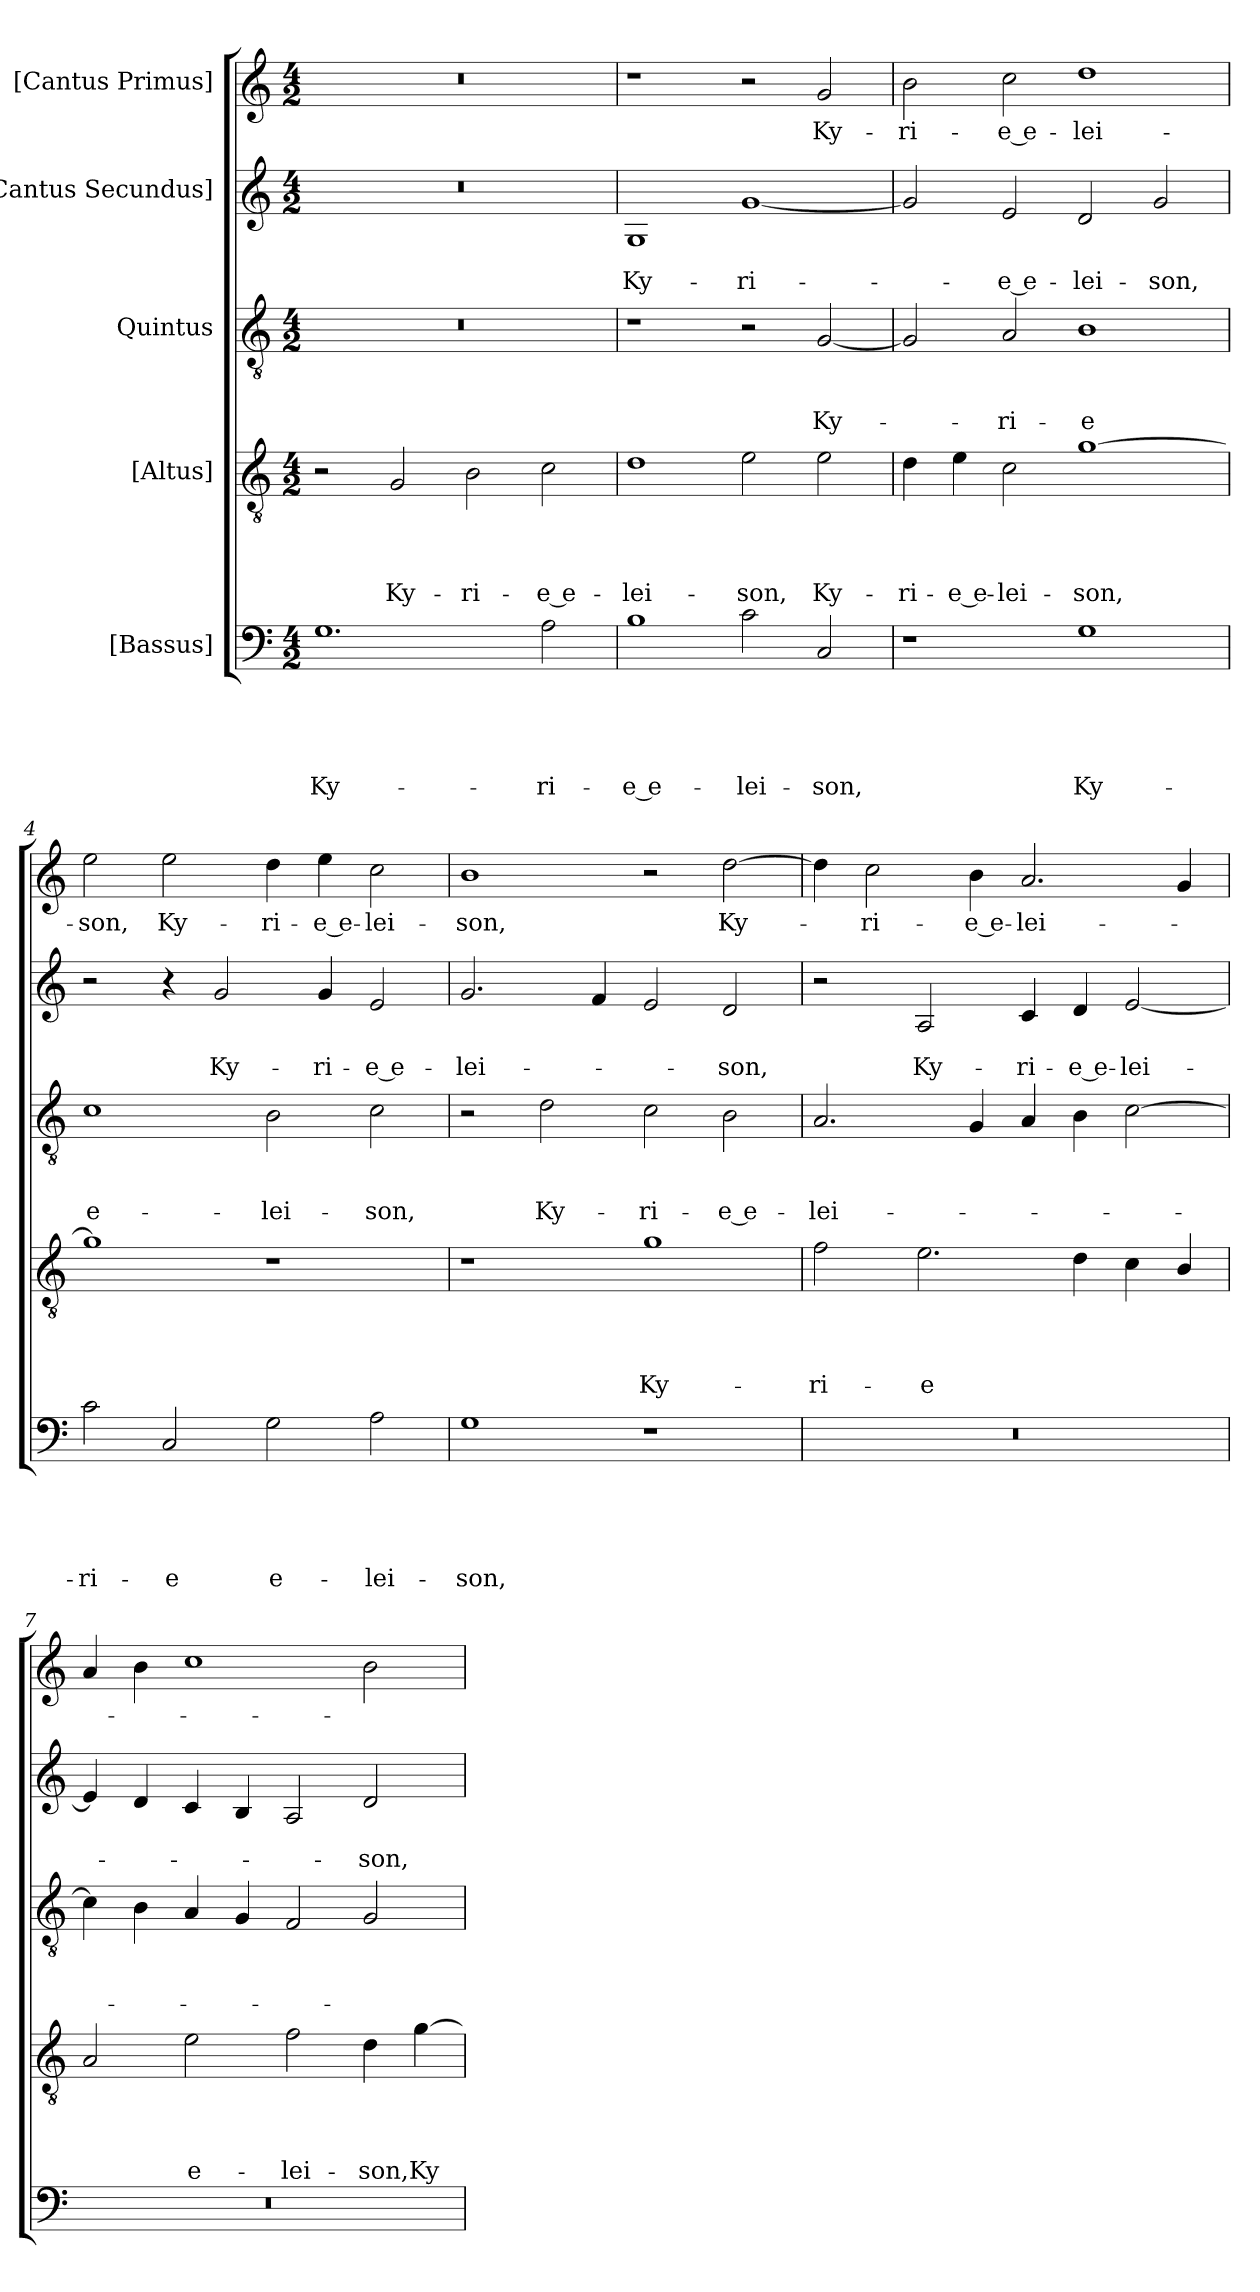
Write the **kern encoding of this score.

**kern	**text	**text	**text	**text	**text	**kern	**text	**text	**text	**text	**kern	**text	**text	**text	**kern	**text	**text	**kern	**text
*part5	*part5	*part5	*part5	*part5	*part5	*part4	*part4	*part4	*part4	*part4	*part3	*part3	*part3	*part3	*part2	*part2	*part2	*part1	*part1
*staff5	*staff5	*staff5	*staff5	*staff5	*staff5	*staff4	*staff4	*staff4	*staff4	*staff4	*staff3	*staff3	*staff3	*staff3	*staff2	*staff2	*staff2	*staff1	*staff1
*I"[Bassus]	*	*	*	*	*	*I"[Altus]	*	*	*	*	*I"Quintus	*	*	*	*I"[Cantus Secundus]	*	*	*I"[Cantus Primus]	*
*clefF4	*	*	*	*	*	*clefGv2	*	*	*	*	*clefGv2	*	*	*	*clefG2	*	*	*clefG2	*
*k[]	*	*	*	*	*	*k[]	*	*	*	*	*k[]	*	*	*	*k[]	*	*	*k[]	*
*M4/2	*	*	*	*	*	*M4/2	*	*	*	*	*M4/2	*	*	*	*M4/2	*	*	*M4/2	*
=1	=1	=1	=1	=1	=1	=1	=1	=1	=1	=1	=1	=1	=1	=1	=1	=1	=1	=1	=1
1.G\	.	.	.	.	Ky-	2r	.	.	.	.	0r	.	.	.	0r	.	.	0r	.
.	.	.	.	.	.	2G/	.	.	.	Ky-	.	.	.	.	.	.	.	.	.
.	.	.	.	.	.	2B\	.	.	.	-ri-	.	.	.	.	.	.	.	.	.
2A\	.	.	.	.	-ri-	2c\	.	.	.	-e e-	.	.	.	.	.	.	.	.	.
=2	=2	=2	=2	=2	=2	=2	=2	=2	=2	=2	=2	=2	=2	=2	=2	=2	=2	=2	=2
1B\	.	.	.	.	-e e-	1d/	.	.	.	-lei-	1r	.	.	.	1G/	.	Ky-	1r	.
2c\	.	.	.	.	-lei-	2e\	.	.	.	-son,	2r	.	.	.	[1g/	.	-ri-	2r	.
2C/	.	.	.	.	-son,	2e\	.	.	.	Ky-	[2G/	.	.	Ky-	.	.	.	2g/	Ky-
=3	=3	=3	=3	=3	=3	=3	=3	=3	=3	=3	=3	=3	=3	=3	=3	=3	=3	=3	=3
1r	.	.	.	.	.	4d\	.	.	.	-ri-	2G/]	.	.	.	2g/]	.	.	2b\	-ri-
.	.	.	.	.	.	4e\	.	.	.	-e e-	.	.	.	.	.	.	.	.	.
.	.	.	.	.	.	2c\	.	.	.	-lei-	2A/	.	.	-ri-	2e/	.	-e e-	2cc\	-e e-
1G\	.	.	.	.	Ky-	[1g\	.	.	.	-son,	1B\	.	.	-e	2d/	.	-lei-	1dd\	-lei-
.	.	.	.	.	.	.	.	.	.	.	.	.	.	.	2g/	.	-son,	.	.
=4	=4	=4	=4	=4	=4	=4	=4	=4	=4	=4	=4	=4	=4	=4	=4	=4	=4	=4	=4
2c\	.	.	.	.	-ri-	1g\]	.	.	.	.	1c\	.	.	e-	2r	.	.	2ee\	-son,
2C/	.	.	.	.	-e	.	.	.	.	.	.	.	.	.	4r	.	.	2ee\	Ky-
.	.	.	.	.	.	.	.	.	.	.	.	.	.	.	2g/	.	Ky-	.	.
2G\	.	.	.	.	e-	1r	.	.	.	.	2B\	.	.	-lei-	.	.	.	4dd\	-ri-
.	.	.	.	.	.	.	.	.	.	.	.	.	.	.	4g/	.	-ri-	4ee\	-e e-
2A\	.	.	.	.	-lei-	.	.	.	.	.	2c\	.	.	-son,	2e/	.	-e e-	2cc\	-lei-
=5	=5	=5	=5	=5	=5	=5	=5	=5	=5	=5	=5	=5	=5	=5	=5	=5	=5	=5	=5
1G\	.	.	.	.	-son,	1r	.	.	.	.	2r	.	.	.	2.g/	.	-lei-	1b\	-son,
.	.	.	.	.	.	.	.	.	.	.	2d\	.	.	Ky-	.	.	.	.	.
.	.	.	.	.	.	.	.	.	.	.	.	.	.	.	4f/	.	.	.	.
1r	.	.	.	.	.	1g/	.	.	.	Ky-	2c\	.	.	-ri-	2e/	.	.	2r	.
.	.	.	.	.	.	.	.	.	.	.	2B\	.	.	-e e-	2d/	.	-son,	[2dd\	Ky-
=6	=6	=6	=6	=6	=6	=6	=6	=6	=6	=6	=6	=6	=6	=6	=6	=6	=6	=6	=6
0r	.	.	.	.	.	2f\	.	.	.	-ri-	2.A/	.	.	-lei-	2r	.	.	4dd\]	.
.	.	.	.	.	.	.	.	.	.	.	.	.	.	.	.	.	.	2cc\	-ri-
.	.	.	.	.	.	2.e\	.	.	.	-e	.	.	.	.	2A/	.	Ky-	.	.
.	.	.	.	.	.	.	.	.	.	.	4G/	.	.	.	.	.	.	4b\	-e e-
.	.	.	.	.	.	.	.	.	.	.	4A/	.	.	.	4c/	.	-ri-	2.a/	-lei-
.	.	.	.	.	.	4d\	.	.	.	.	4B\	.	.	.	4d/	.	-e e-	.	.
.	.	.	.	.	.	4c\	.	.	.	.	[2c\	.	.	.	[2e/	.	-lei-	.	.
.	.	.	.	.	.	4B/	.	.	.	.	.	.	.	.	.	.	.	4g/	.
=7	=7	=7	=7	=7	=7	=7	=7	=7	=7	=7	=7	=7	=7	=7	=7	=7	=7	=7	=7
0r	.	.	.	.	.	2A/	.	.	.	.	4c\]	.	.	.	4e/]	.	.	4a/	.
.	.	.	.	.	.	.	.	.	.	.	4B\	.	.	.	4d/	.	.	4b\	.
.	.	.	.	.	.	2e\	.	.	.	e-	4A/	.	.	.	4c/	.	.	1cc\	.
.	.	.	.	.	.	.	.	.	.	.	4G/	.	.	.	4B/	.	.	.	.
.	.	.	.	.	.	2f\	.	.	.	-lei-	2F/	.	.	.	2A/	.	.	.	.
.	.	.	.	.	.	4d\	.	.	.	-son,	2G/	.	.	.	2d/	.	-son,	2b\	.
.	.	.	.	.	.	[4g\	.	.	.	Ky-	.	.	.	.	.	.	.	.	.
=	=	=	=	=	=	=	=	=	=	=	=	=	=	=	=	=	=	=	=
*-	*-	*-	*-	*-	*-	*-	*-	*-	*-	*-	*-	*-	*-	*-	*-	*-	*-	*-	*-
